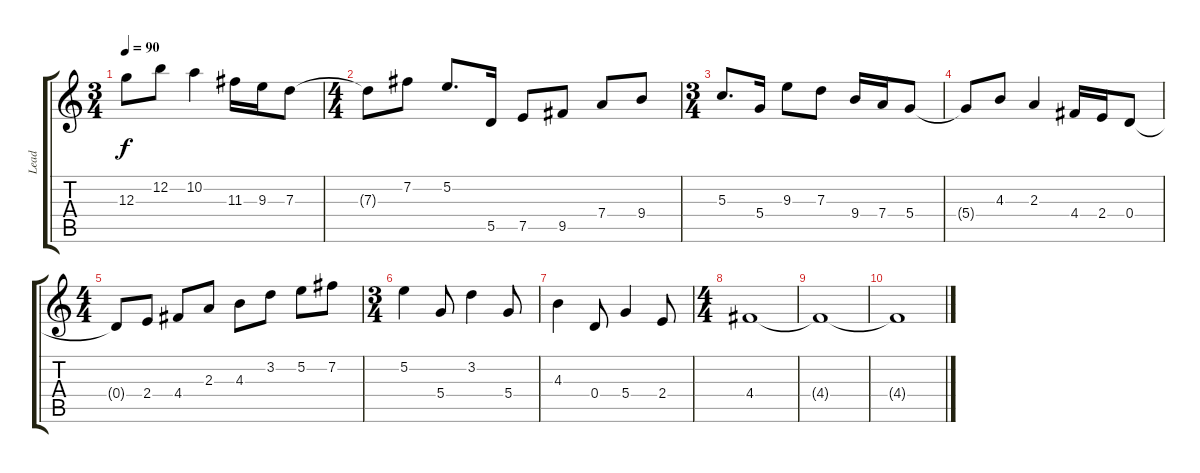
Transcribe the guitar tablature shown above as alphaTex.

\track ("Lead" "Lead") {instrument overdrivenguitar}
\staff {score tabs}
\tuning (E4 B3 G3 D3 A2 E2) {hide}
\ts (3 4)
\tempo 90
\clef g2
\ks c
12.3{t}.8{dy f} 12.2.8 10.2.4 11.3.16 9.3.16 7.3.8 |
\ts (4 4)
7.3{t}.8 7.2.8 5.2.8{d} 5.5.16 7.5.8 9.5.8 7.4.8 9.4.8 |
\ts (3 4)
5.3.8{d} 5.4.16 9.3.8 7.3.8 9.4.16 7.4.16 5.4.8 |
5.4{t}.8 4.3.8 2.3.4 4.4.16 2.4.16 0.4.8 |
\ts (4 4)
0.4{t}.8 2.4.8 4.4.8 2.3.8 4.3.8 3.2.8 5.2.8 7.2.8 |
\ts (3 4)
5.2.4 5.4.8 3.2.4 5.4.8 |
4.3.4 0.4.8 5.4.4 2.4.8 |
\ts (4 4)
4.4.1 |
4.4{t}.1 |
4.4{t}.1
